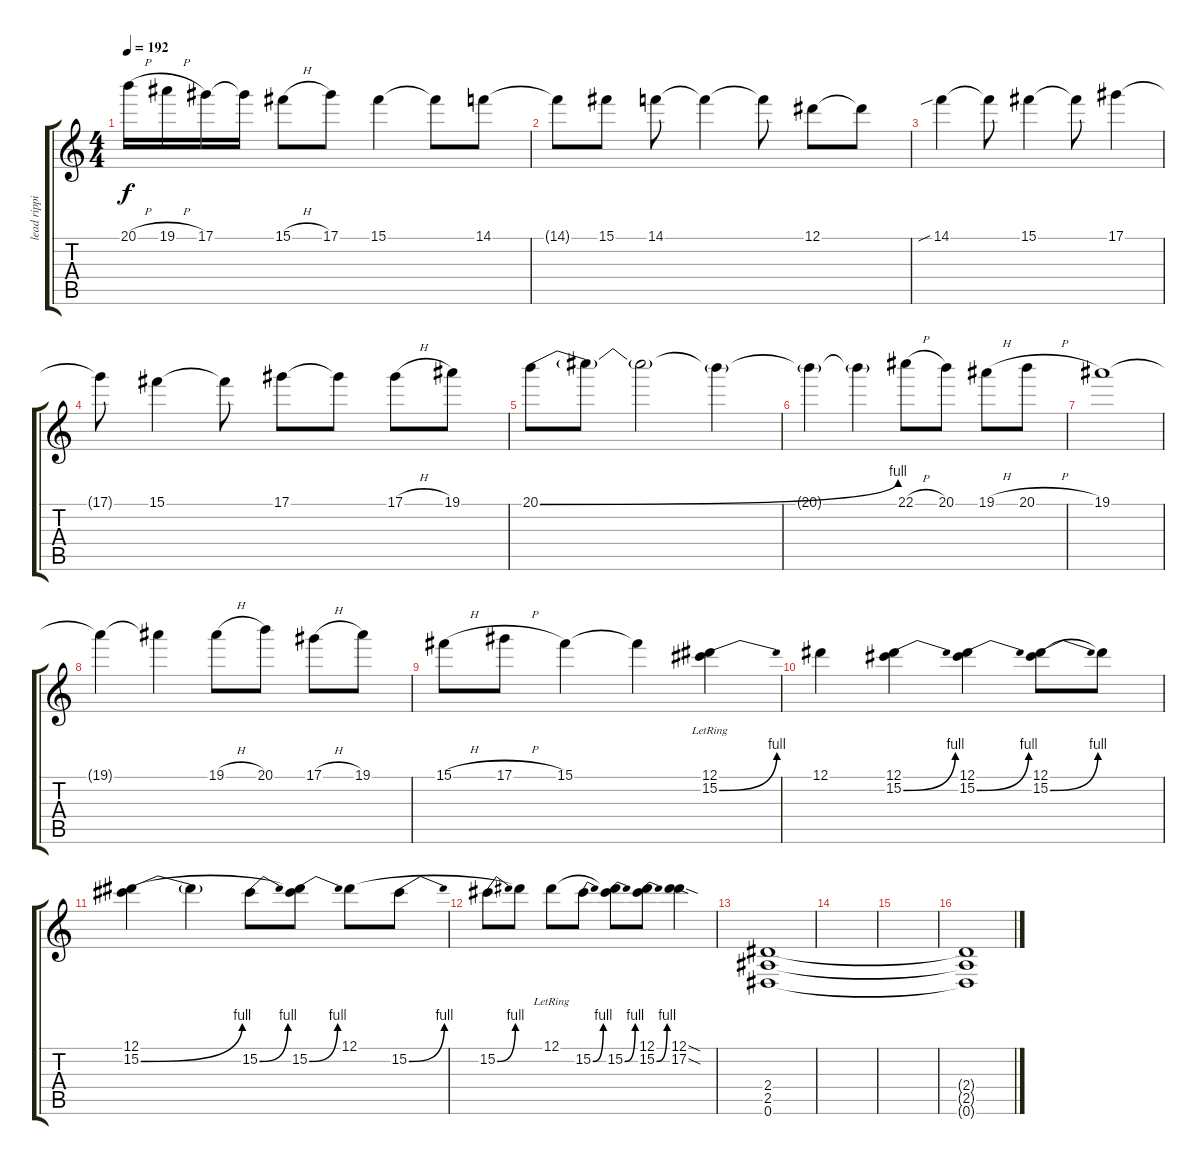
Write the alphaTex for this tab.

\track ("lead rippin axe" "lead rippi") {instrument distortionguitar}
\staff {score tabs}
\tuning (Eb4 Bb3 Gb3 Db3 Ab2 Eb2) {hide}
\ts (4 4)
\tempo 192
\clef g2
\ks c
20.1{h}.16{dy f} 19.1{h}.16 17.1.16 17.1{t}.16 15.1{h}.8 17.1.8 15.1.4 15.1{t}.8 14.1.8 |
14.1{t}.8 15.1.8 14.1.8 14.1{t}.4 14.1{t}.8 12.1.8 12.1{t}.8 |
14.1{sib}.4 14.1{t}.8 15.1.4 15.1{t}.8 17.1.4 |
17.1{t}.8 15.1.4 15.1{t}.8 17.1.8 17.1{t}.8 17.1{h}.8 19.1.8 |
20.1{be (bend 0 0 60 4)}.8 20.1{t}.8 20.1{t}.2 20.1{t}.4 |
20.1{t}.4 20.1{t}.4 22.1{h}.8 20.1.8 19.1{h}.8 20.1{h}.8 |
19.1.1 |
19.1{t}.4 19.1{t}.4 19.1{h}.8 20.1.8 17.1{h}.8 19.1.8 |
15.1{h}.8 17.1{h}.8 15.1.4 15.1{t}.4 (12.1{lr} 15.2{be (bend 0 0 60 4)}).4 |
12.1.4 (12.1 15.2{be (bend 0 0 60 4)}).4 (12.1 15.2{be (bend 0 0 60 4)}).4 (12.1 15.2{be (bend 0 0 60 4)}).8 12.1{t}.8 |
(12.1 15.2{be (bend 0 0 60 4)}).4 15.2{t}.4 15.2{be (bend 0 0 60 4)}.8 (12.1{t} 15.2{be (bend 0 0 60 4)}).8 12.1.8 15.2{be (bend 0 0 60 4)}.8 |
15.2{be (bend 0 0 60 4)}.8 12.1{t}.8 12.1{lr}.8 15.2{be (bend 0 0 60 4)}.8 (12.1{t} 15.2{be (bend 0 0 60 4)}).8 (12.1 15.2{be (bend 0 0 60 4)}).8 (12.1{sod} 17.2{sod}).4 |
(2.4 2.5 0.6).1 |
|
|
(2.4{t} 2.5{t} 0.6{t}).1
